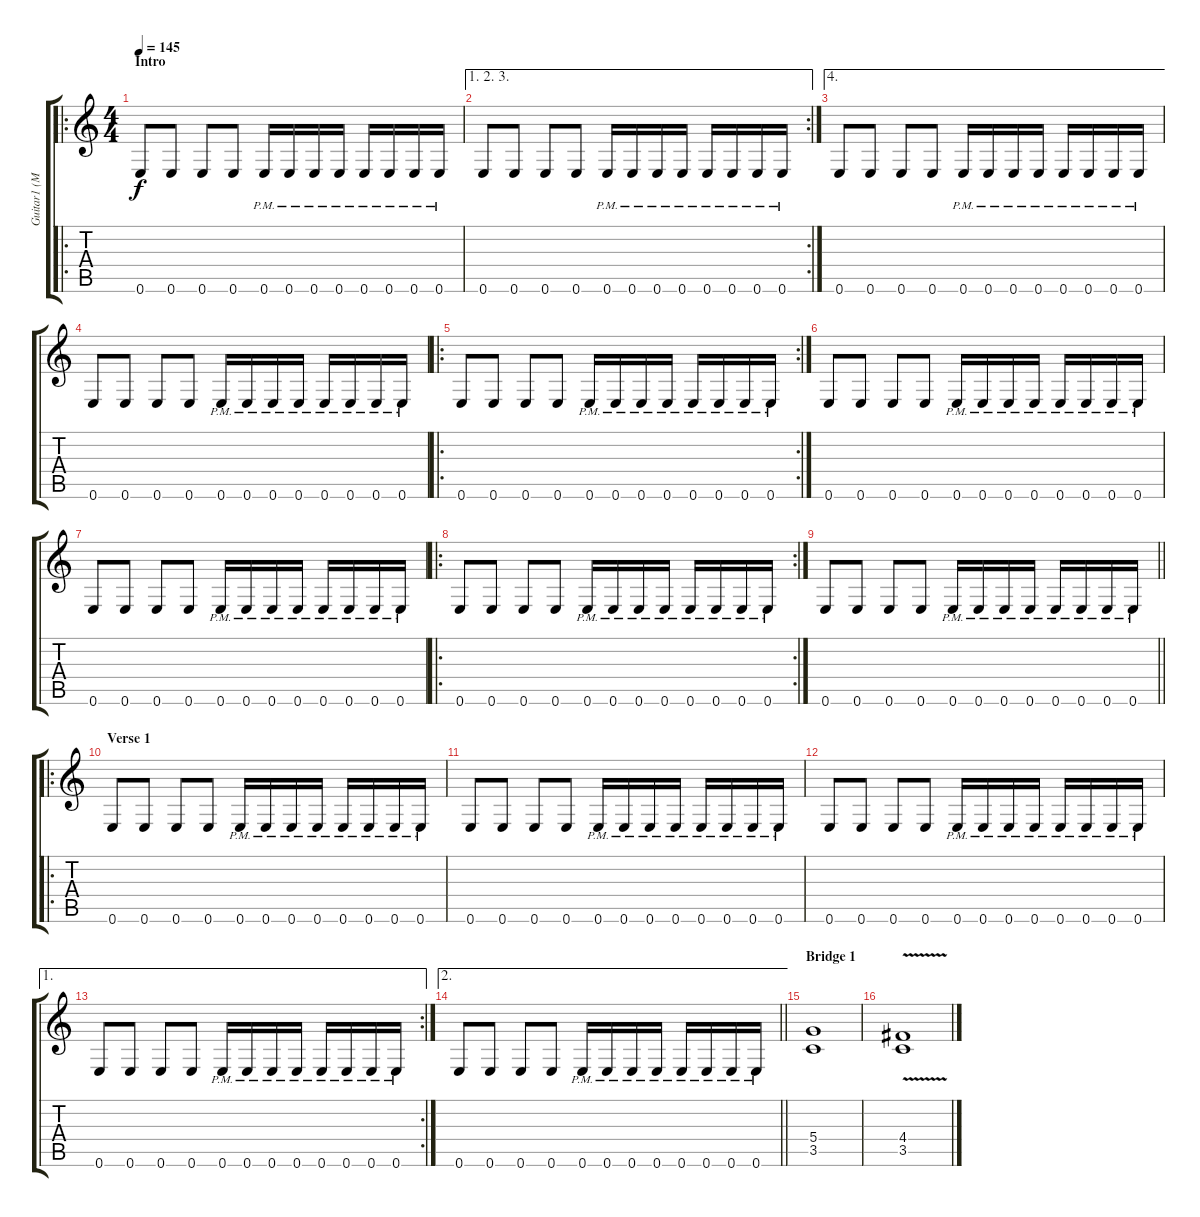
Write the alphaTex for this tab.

\track ("Guitar1 (Mustaine)" "Guitar1 (M") {instrument distortionguitar}
\staff {score tabs}
\tuning (E4 B3 G3 D3 A2 E2) {hide}
\ro
\ts (4 4)
\section ("" "Intro")
\tempo 145
\clef g2
\ks c
0.6.8{dy f instrument distortionguitar} 0.6.8 0.6.8 0.6.8 0.6{pm}.16 0.6{pm}.16 0.6{pm}.16 0.6{pm}.16 0.6{pm}.16 0.6{pm}.16 0.6{pm}.16 0.6{pm}.16 |
\ae (1 2 3)
\rc 2
0.6.8 0.6.8 0.6.8 0.6.8 0.6{pm}.16 0.6{pm}.16 0.6{pm}.16 0.6{pm}.16 0.6{pm}.16 0.6{pm}.16 0.6{pm}.16 0.6{pm}.16 |
\ae 4
0.6.8 0.6.8 0.6.8 0.6.8 0.6{pm}.16 0.6{pm}.16 0.6{pm}.16 0.6{pm}.16 0.6{pm}.16 0.6{pm}.16 0.6{pm}.16 0.6{pm}.16 |
0.6.8 0.6.8 0.6.8 0.6.8 0.6{pm}.16 0.6{pm}.16 0.6{pm}.16 0.6{pm}.16 0.6{pm}.16 0.6{pm}.16 0.6{pm}.16 0.6{pm}.16 |
\ro
\rc 2
0.6.8 0.6.8 0.6.8 0.6.8 0.6{pm}.16 0.6{pm}.16 0.6{pm}.16 0.6{pm}.16 0.6{pm}.16 0.6{pm}.16 0.6{pm}.16 0.6{pm}.16 |
0.6.8 0.6.8 0.6.8 0.6.8 0.6{pm}.16 0.6{pm}.16 0.6{pm}.16 0.6{pm}.16 0.6{pm}.16 0.6{pm}.16 0.6{pm}.16 0.6{pm}.16 |
0.6.8 0.6.8 0.6.8 0.6.8 0.6{pm}.16 0.6{pm}.16 0.6{pm}.16 0.6{pm}.16 0.6{pm}.16 0.6{pm}.16 0.6{pm}.16 0.6{pm}.16 |
\ro
\rc 2
0.6.8 0.6.8 0.6.8 0.6.8 0.6{pm}.16 0.6{pm}.16 0.6{pm}.16 0.6{pm}.16 0.6{pm}.16 0.6{pm}.16 0.6{pm}.16 0.6{pm}.16 |
\barLineRight lightlight
0.6.8 0.6.8 0.6.8 0.6.8 0.6{pm}.16 0.6{pm}.16 0.6{pm}.16 0.6{pm}.16 0.6{pm}.16 0.6{pm}.16 0.6{pm}.16 0.6{pm}.16 |
\ro
\section ("" "Verse 1")
0.6.8 0.6.8 0.6.8 0.6.8 0.6{pm}.16 0.6{pm}.16 0.6{pm}.16 0.6{pm}.16 0.6{pm}.16 0.6{pm}.16 0.6{pm}.16 0.6{pm}.16 |
0.6.8 0.6.8 0.6.8 0.6.8 0.6{pm}.16 0.6{pm}.16 0.6{pm}.16 0.6{pm}.16 0.6{pm}.16 0.6{pm}.16 0.6{pm}.16 0.6{pm}.16 |
0.6.8 0.6.8 0.6.8 0.6.8 0.6{pm}.16 0.6{pm}.16 0.6{pm}.16 0.6{pm}.16 0.6{pm}.16 0.6{pm}.16 0.6{pm}.16 0.6{pm}.16 |
\ae 1
\rc 2
0.6.8 0.6.8 0.6.8 0.6.8 0.6{pm}.16 0.6{pm}.16 0.6{pm}.16 0.6{pm}.16 0.6{pm}.16 0.6{pm}.16 0.6{pm}.16 0.6{pm}.16 |
\ae 2
\barLineRight lightlight
0.6.8 0.6.8 0.6.8 0.6.8 0.6{pm}.16 0.6{pm}.16 0.6{pm}.16 0.6{pm}.16 0.6{pm}.16 0.6{pm}.16 0.6{pm}.16 0.6{pm}.16 |
\section ("" "Bridge 1")
(5.4 3.5).1 |
(4.4{v} 3.5).1
